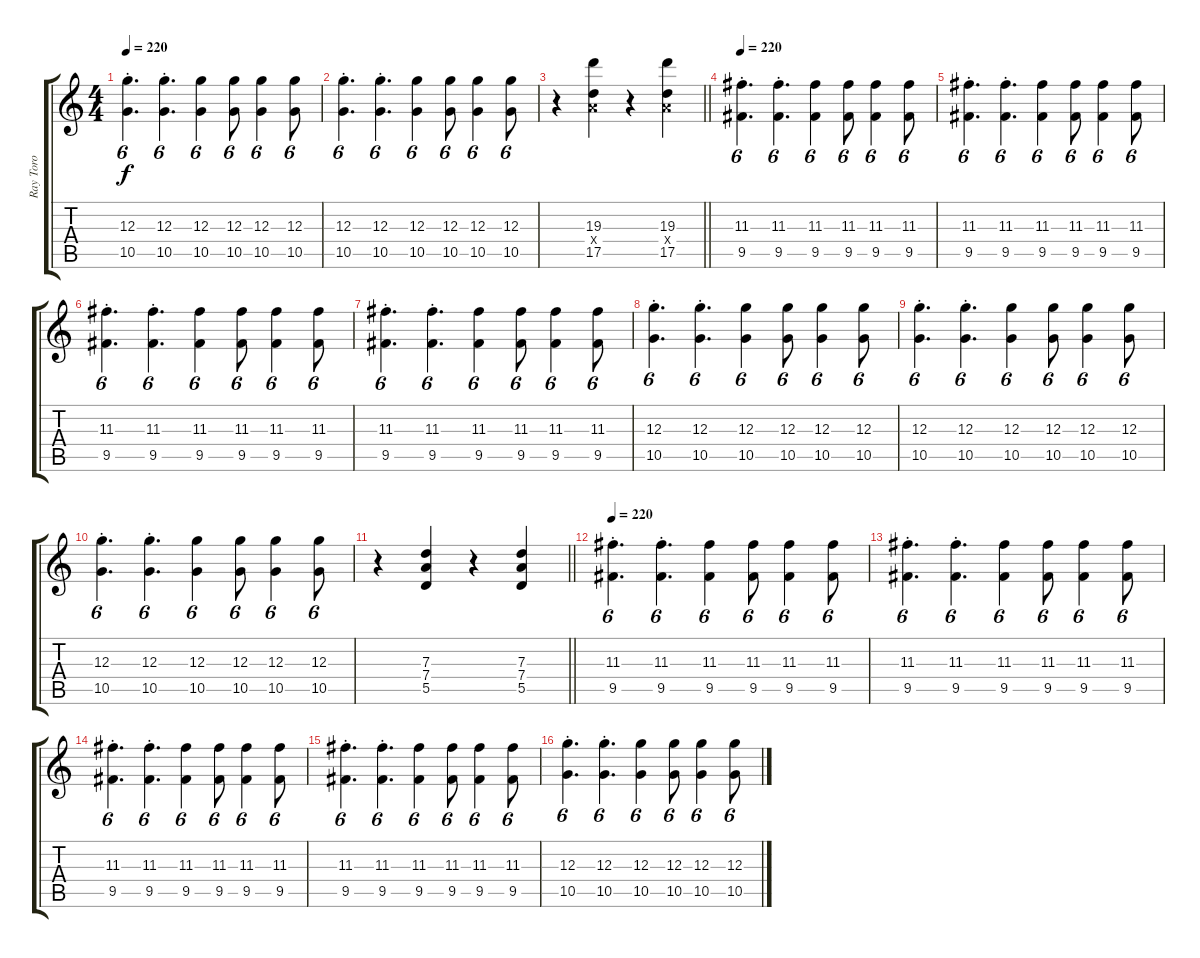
\track ("Ray Toro" "Ray Toro") {instrument distortionguitar}
\staff {score tabs}
\tuning (E4 B3 G3 D3 A2 E2) {hide}
\ts (4 4)
\tempo 220
\clef g2
\ks c
(12.3{st} 10.5{st}).4{d tu (6 4) dy f} (12.3{st} 10.5{st}).4{d tu (6 4)} (12.3 10.5).4{tu (6 4)} (12.3 10.5).8{tu (6 4)} (12.3 10.5).4{tu (6 4)} (12.3 10.5).8{tu (6 4)} |
(12.3{st} 10.5{st}).4{d tu (6 4)} (12.3{st} 10.5{st}).4{d tu (6 4)} (12.3 10.5).4{tu (6 4)} (12.3 10.5).8{tu (6 4)} (12.3 10.5).4{tu (6 4)} (12.3 10.5).8{tu (6 4)} |
\barLineRight lightlight
r.4 (19.3 7.4{x} 17.5).4 r.4 (19.3 7.4{x} 17.5).4 |
\tempo 220
(11.3{st} 9.5{st}).4{d tu (6 4)} (11.3{st} 9.5{st}).4{d tu (6 4)} (11.3 9.5).4{tu (6 4)} (11.3 9.5).8{tu (6 4)} (11.3 9.5).4{tu (6 4)} (11.3 9.5).8{tu (6 4)} |
(11.3{st} 9.5{st}).4{d tu (6 4)} (11.3{st} 9.5{st}).4{d tu (6 4)} (11.3 9.5).4{tu (6 4)} (11.3 9.5).8{tu (6 4)} (11.3 9.5).4{tu (6 4)} (11.3 9.5).8{tu (6 4)} |
(11.3{st} 9.5{st}).4{d tu (6 4)} (11.3{st} 9.5{st}).4{d tu (6 4)} (11.3 9.5).4{tu (6 4)} (11.3 9.5).8{tu (6 4)} (11.3 9.5).4{tu (6 4)} (11.3 9.5).8{tu (6 4)} |
(11.3{st} 9.5{st}).4{d tu (6 4)} (11.3{st} 9.5{st}).4{d tu (6 4)} (11.3 9.5).4{tu (6 4)} (11.3 9.5).8{tu (6 4)} (11.3 9.5).4{tu (6 4)} (11.3 9.5).8{tu (6 4)} |
(12.3{st} 10.5{st}).4{d tu (6 4)} (12.3{st} 10.5{st}).4{d tu (6 4)} (12.3 10.5).4{tu (6 4)} (12.3 10.5).8{tu (6 4)} (12.3 10.5).4{tu (6 4)} (12.3 10.5).8{tu (6 4)} |
(12.3{st} 10.5{st}).4{d tu (6 4)} (12.3{st} 10.5{st}).4{d tu (6 4)} (12.3 10.5).4{tu (6 4)} (12.3 10.5).8{tu (6 4)} (12.3 10.5).4{tu (6 4)} (12.3 10.5).8{tu (6 4)} |
(12.3{st} 10.5{st}).4{d tu (6 4)} (12.3{st} 10.5{st}).4{d tu (6 4)} (12.3 10.5).4{tu (6 4)} (12.3 10.5).8{tu (6 4)} (12.3 10.5).4{tu (6 4)} (12.3 10.5).8{tu (6 4)} |
\barLineRight lightlight
r.4 (7.3 7.4 5.5).4 r.4 (7.3 7.4 5.5).4 |
\tempo 220
(11.3{st} 9.5{st}).4{d tu (6 4)} (11.3{st} 9.5{st}).4{d tu (6 4)} (11.3 9.5).4{tu (6 4)} (11.3 9.5).8{tu (6 4)} (11.3 9.5).4{tu (6 4)} (11.3 9.5).8{tu (6 4)} |
(11.3{st} 9.5{st}).4{d tu (6 4)} (11.3{st} 9.5{st}).4{d tu (6 4)} (11.3 9.5).4{tu (6 4)} (11.3 9.5).8{tu (6 4)} (11.3 9.5).4{tu (6 4)} (11.3 9.5).8{tu (6 4)} |
(11.3{st} 9.5{st}).4{d tu (6 4)} (11.3{st} 9.5{st}).4{d tu (6 4)} (11.3 9.5).4{tu (6 4)} (11.3 9.5).8{tu (6 4)} (11.3 9.5).4{tu (6 4)} (11.3 9.5).8{tu (6 4)} |
(11.3{st} 9.5{st}).4{d tu (6 4)} (11.3{st} 9.5{st}).4{d tu (6 4)} (11.3 9.5).4{tu (6 4)} (11.3 9.5).8{tu (6 4)} (11.3 9.5).4{tu (6 4)} (11.3 9.5).8{tu (6 4)} |
(12.3{st} 10.5{st}).4{d tu (6 4)} (12.3{st} 10.5{st}).4{d tu (6 4)} (12.3 10.5).4{tu (6 4)} (12.3 10.5).8{tu (6 4)} (12.3 10.5).4{tu (6 4)} (12.3 10.5).8{tu (6 4)}
